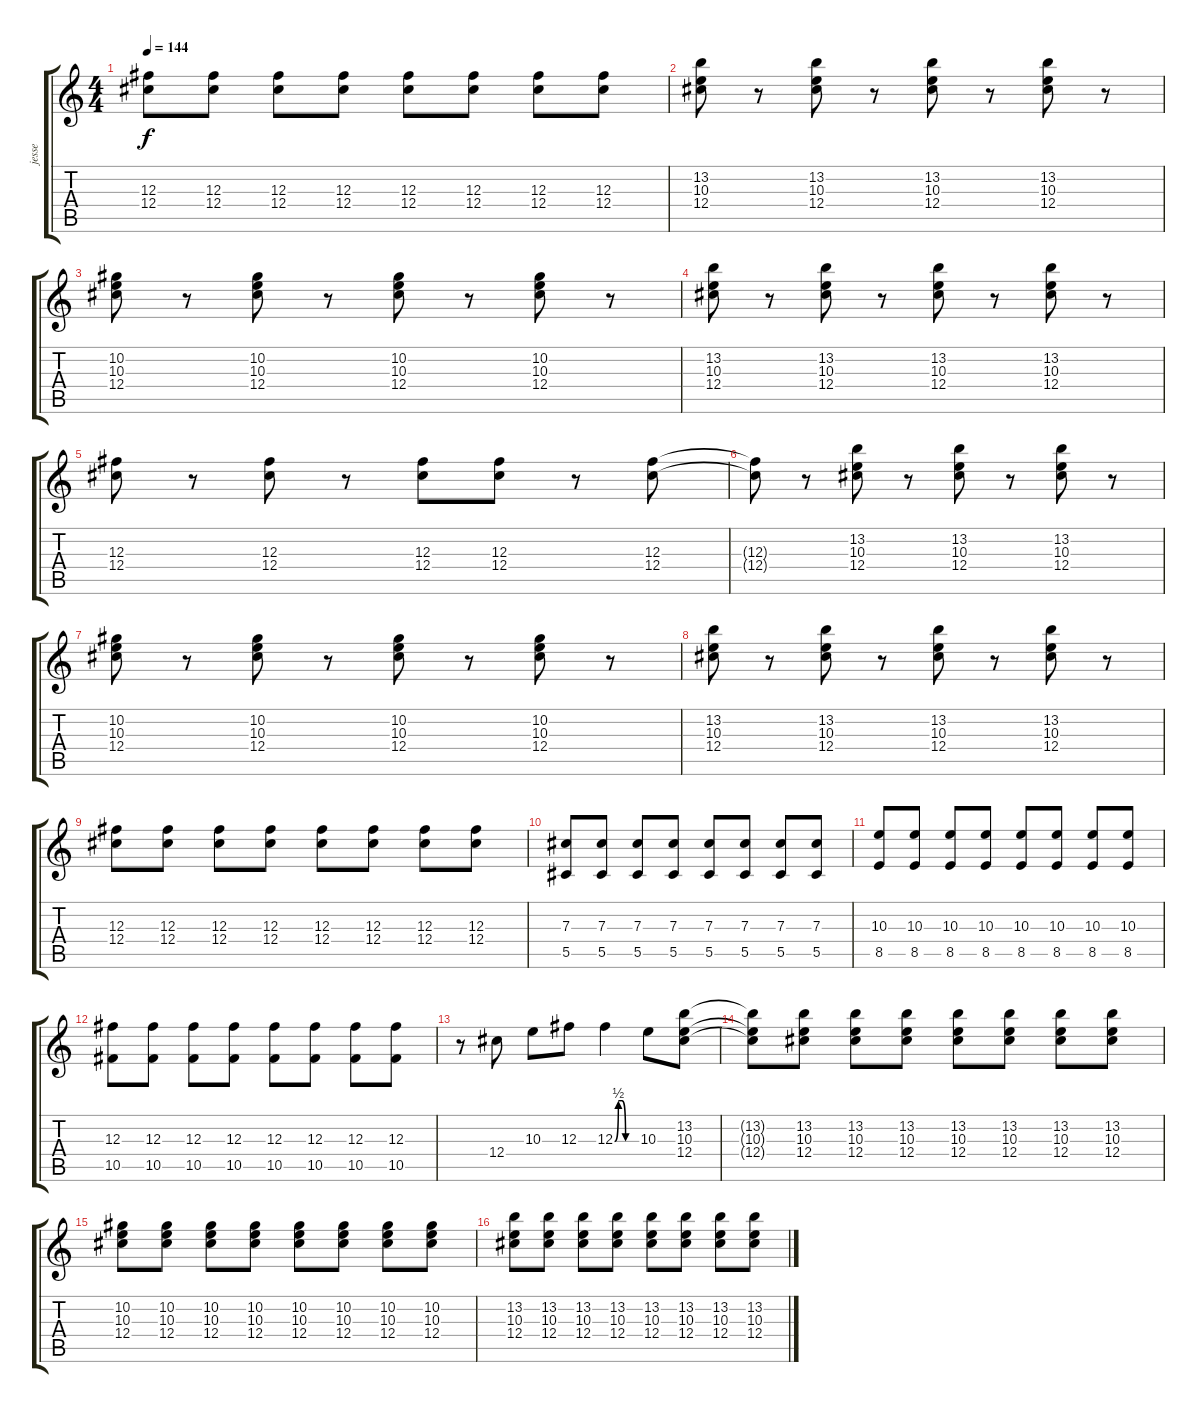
\track ("jesse" "jesse") {instrument distortionguitar}
\staff {score tabs}
\tuning (Eb4 Bb3 Gb3 Db3 Ab2 Db2) {hide}
\ts (4 4)
\tempo 144
\clef g2
\ks c
(12.3 12.4).8{dy f} (12.3 12.4).8 (12.3 12.4).8 (12.3 12.4).8 (12.3 12.4).8 (12.3 12.4).8 (12.3 12.4).8 (12.3 12.4).8 |
(13.2 10.3 12.4).8 r.8 (13.2 10.3 12.4).8 r.8 (13.2 10.3 12.4).8 r.8 (13.2 10.3 12.4).8 r.8 |
(10.2 10.3 12.4).8 r.8 (10.2 10.3 12.4).8 r.8 (10.2 10.3 12.4).8 r.8 (10.2 10.3 12.4).8 r.8 |
(13.2 10.3 12.4).8 r.8 (13.2 10.3 12.4).8 r.8 (13.2 10.3 12.4).8 r.8 (13.2 10.3 12.4).8 r.8 |
(12.3 12.4).8 r.8 (12.3 12.4).8 r.8 (12.3 12.4).8 (12.3 12.4).8 r.8 (12.3 12.4).8 |
(12.3{t} 12.4{t}).8 r.8 (13.2 10.3 12.4).8 r.8 (13.2 10.3 12.4).8 r.8 (13.2 10.3 12.4).8 r.8 |
(10.2 10.3 12.4).8 r.8 (10.2 10.3 12.4).8 r.8 (10.2 10.3 12.4).8 r.8 (10.2 10.3 12.4).8 r.8 |
(13.2 10.3 12.4).8 r.8 (13.2 10.3 12.4).8 r.8 (13.2 10.3 12.4).8 r.8 (13.2 10.3 12.4).8 r.8 |
(12.3 12.4).8 (12.3 12.4).8 (12.3 12.4).8 (12.3 12.4).8 (12.3 12.4).8 (12.3 12.4).8 (12.3 12.4).8 (12.3 12.4).8 |
(7.3 5.5).8 (7.3 5.5).8 (7.3 5.5).8 (7.3 5.5).8 (7.3 5.5).8 (7.3 5.5).8 (7.3 5.5).8 (7.3 5.5).8 |
(10.3 8.5).8 (10.3 8.5).8 (10.3 8.5).8 (10.3 8.5).8 (10.3 8.5).8 (10.3 8.5).8 (10.3 8.5).8 (10.3 8.5).8 |
(12.3 10.5).8 (12.3 10.5).8 (12.3 10.5).8 (12.3 10.5).8 (12.3 10.5).8 (12.3 10.5).8 (12.3 10.5).8 (12.3 10.5).8 |
r.8 12.4.8 10.3.8 12.3.8 12.3{be (custom 0 0 10 2 20 2 30 0 60 0)}.4 10.3.8 (13.2 10.3 12.4).8 |
(13.2{t} 10.3{t} 12.4{t}).8 (13.2 10.3 12.4).8 (13.2 10.3 12.4).8 (13.2 10.3 12.4).8 (13.2 10.3 12.4).8 (13.2 10.3 12.4).8 (13.2 10.3 12.4).8 (13.2 10.3 12.4).8 |
(10.2 10.3 12.4).8 (10.2 10.3 12.4).8 (10.2 10.3 12.4).8 (10.2 10.3 12.4).8 (10.2 10.3 12.4).8 (10.2 10.3 12.4).8 (10.2 10.3 12.4).8 (10.2 10.3 12.4).8 |
(13.2 10.3 12.4).8 (13.2 10.3 12.4).8 (13.2 10.3 12.4).8 (13.2 10.3 12.4).8 (13.2 10.3 12.4).8 (13.2 10.3 12.4).8 (13.2 10.3 12.4).8 (13.2 10.3 12.4).8
